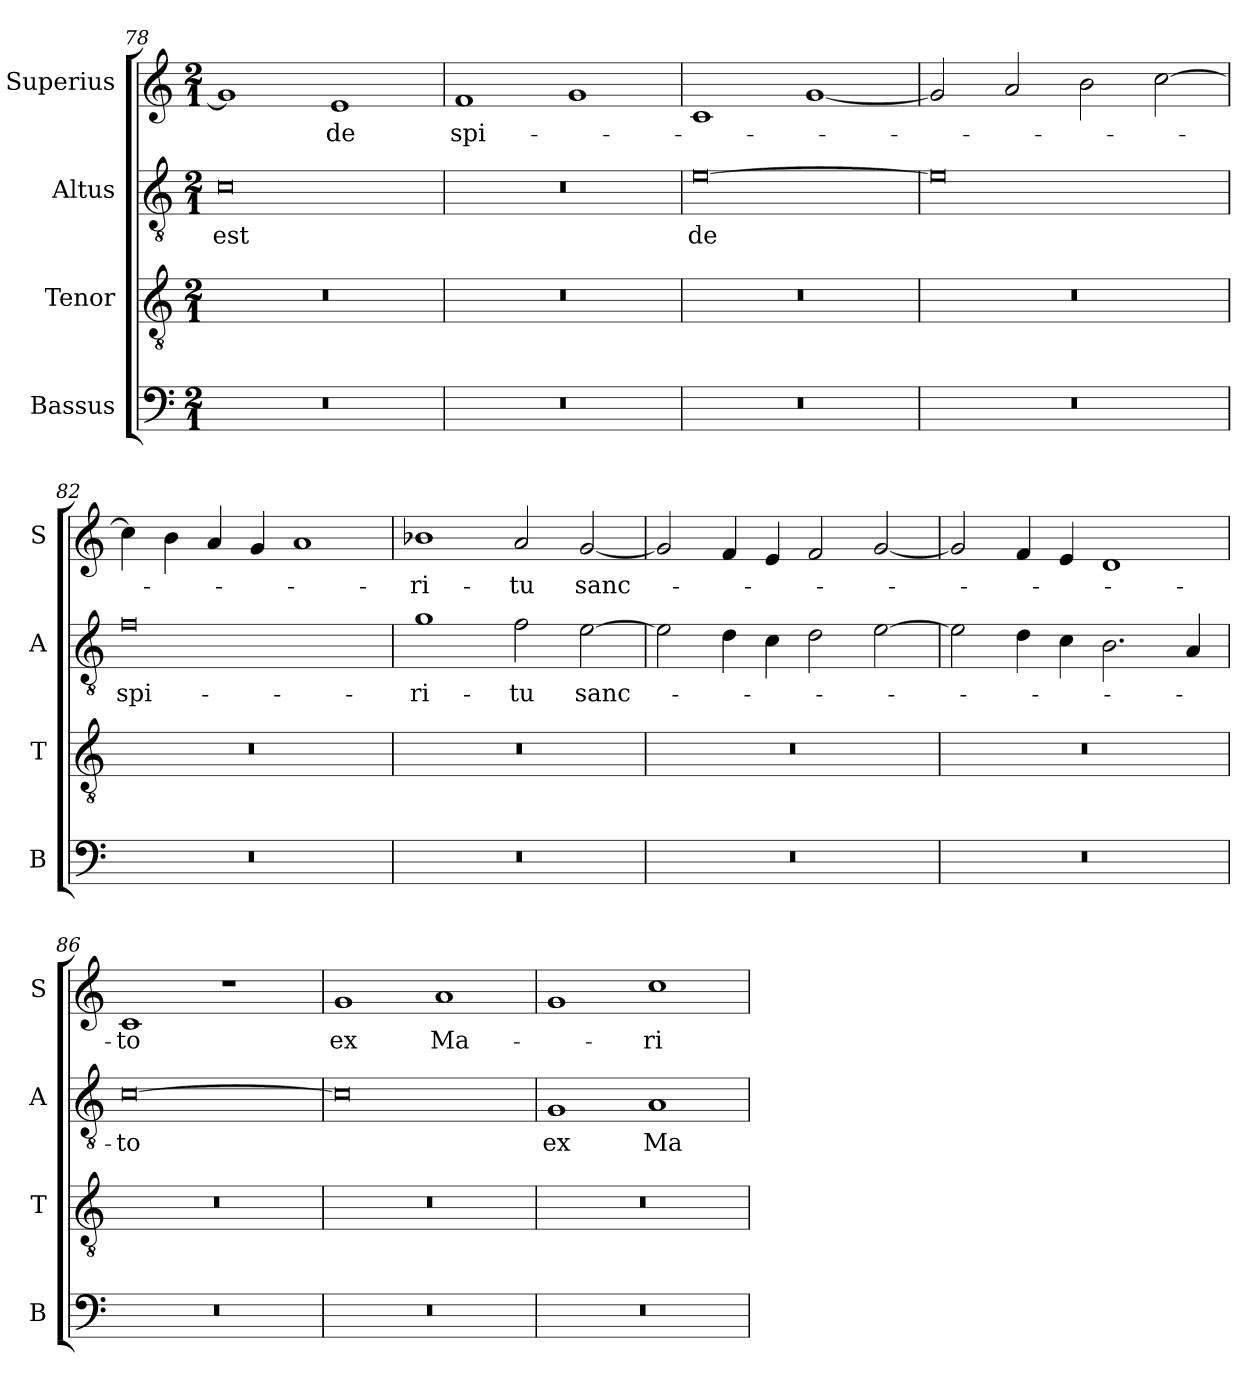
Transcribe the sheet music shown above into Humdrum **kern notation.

**kern	**kern	**kern	**text	**kern	**text
*part4	*part3	*part2	*part2	*part1	*part1
*staff4	*staff3	*staff2	*staff2	*staff1	*staff1
*I"Bassus	*I"Tenor	*I"Altus	*	*I"Superius	*
*I'B	*I'T	*I'A	*	*I'S	*
*clefF4	*clefGv2	*clefGv2	*	*clefG2	*
*k[]	*k[]	*k[]	*	*k[]	*
*M2/1	*M2/1	*M2/1	*	*M2/1	*
=78	=78	=78	=78	=78	=78
0r	0r	0c	est	1g]	.
.	.	.	.	1e	de
=79	=79	=79	=79	=79	=79
0r	0r	0r	.	1f	spi-
.	.	.	.	1g	.
=80	=80	=80	=80	=80	=80
0r	0r	[0e	de	1c	.
.	.	.	.	[1g	.
=81	=81	=81	=81	=81	=81
0r	0r	0e]	.	2g/]	.
.	.	.	.	2a/	.
.	.	.	.	2b\	.
.	.	.	.	[2cc\	.
=82	=82	=82	=82	=82	=82
0r	0r	0f	spi-	4cc\]	.
.	.	.	.	4b\	.
.	.	.	.	4a/	.
.	.	.	.	4g/	.
.	.	.	.	1a	.
=83	=83	=83	=83	=83	=83
0r	0r	1g	-ri-	1b-X	-ri-
.	.	2f\	-tu	2a/	-tu
.	.	[2e\	sanc-	[2g/	sanc-
=84	=84	=84	=84	=84	=84
0r	0r	2e\]	.	2g/]	.
.	.	4d\	.	4f/	.
.	.	4c\	.	4e/	.
.	.	2d\	.	2f/	.
.	.	[2e\	.	[2g/	.
=85	=85	=85	=85	=85	=85
0r	0r	2e\]	.	2g/]	.
.	.	4d\	.	4f/	.
.	.	4c\	.	4e/	.
.	.	2.B\	.	1d	.
.	.	4A/	.	.	.
=86	=86	=86	=86	=86	=86
0r	0r	[0c	-to	1c	-to
.	.	.	.	1r	.
=87	=87	=87	=87	=87	=87
0r	0r	0c]	.	1g	ex
.	.	.	.	1a	Ma-
=88	=88	=88	=88	=88	=88
0r	0r	1G	ex	1g	.
.	.	1A	Ma-	1cc	-ri-
=	=	=	=	=	=
*-	*-	*-	*-	*-	*-
